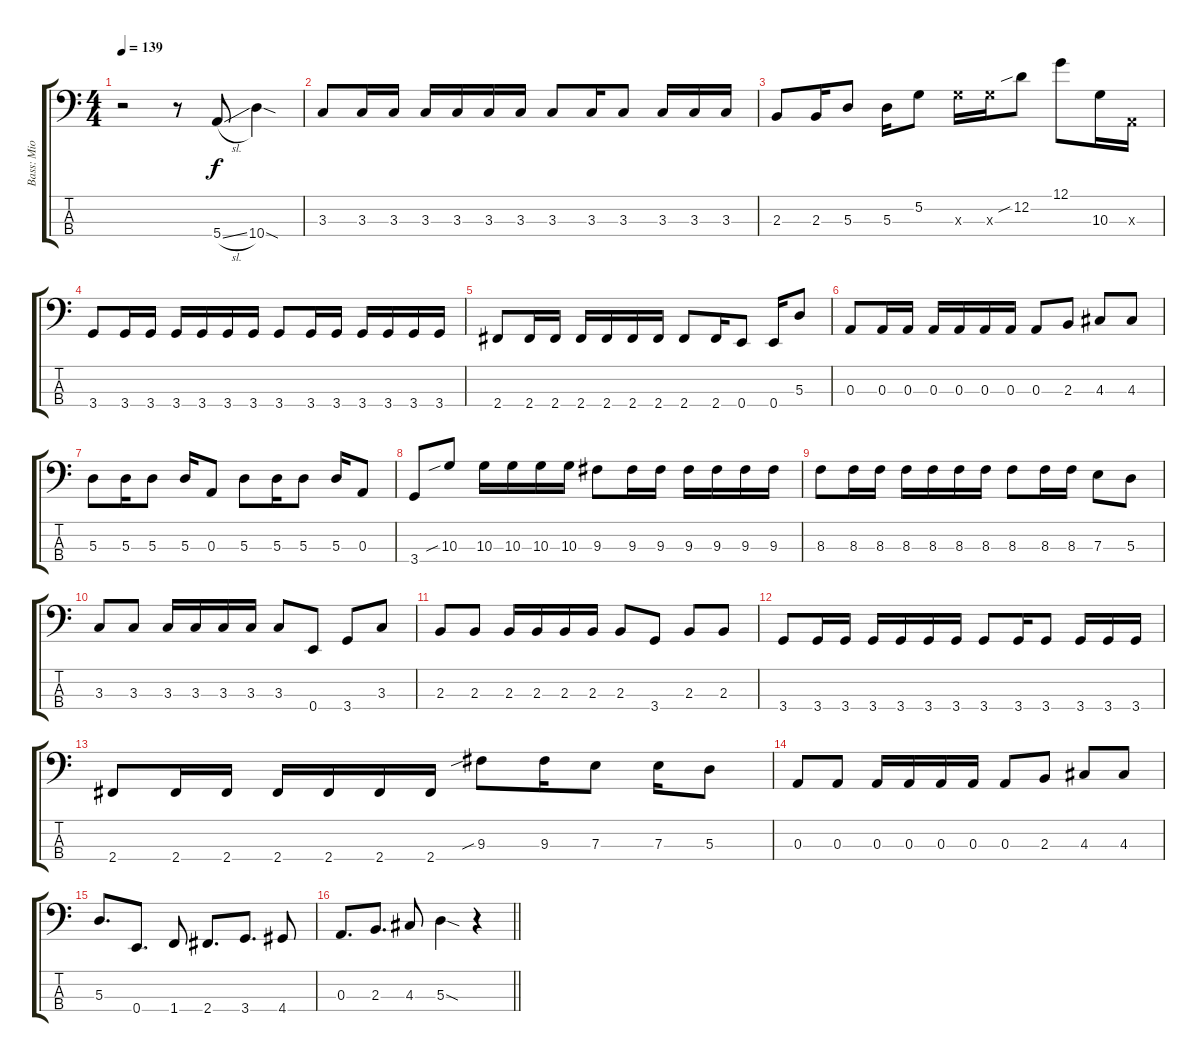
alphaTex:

\track ("Bass: Mio Akiyama" "Bass: Mio ") {instrument electricbassfinger}
\staff {score tabs}
\tuning (G2 D2 A1 E1) {hide}
\ts (4 4)
\tempo 139
\clef f4
\ks c
r.2{dy f} r.8 5.4{sl}.8 10.4{sod}.4 |
3.3.8 3.3.16 3.3.16 3.3.16 3.3.16 3.3.16 3.3.16 3.3.8 3.3.16 3.3.8 3.3.16 3.3.16 3.3.16 |
2.3.8 2.3.16 5.3.8 5.3.16 5.2.8 10.3{x}.16 10.3{x}.16 12.2{sib}.8 12.1.8 10.3.16 0.3{x}.16 |
3.4.8 3.4.16 3.4.16 3.4.16 3.4.16 3.4.16 3.4.16 3.4.8 3.4.16 3.4.16 3.4.16 3.4.16 3.4.16 3.4.16 |
2.4.8 2.4.16 2.4.16 2.4.16 2.4.16 2.4.16 2.4.16 2.4.8 2.4.16 0.4.8 0.4.16 5.3.8 |
0.3.8 0.3.16 0.3.16 0.3.16 0.3.16 0.3.16 0.3.16 0.3.8 2.3.8 4.3.8 4.3.8 |
5.3.8 5.3.16 5.3.8 5.3.16 0.3.8 5.3.8 5.3.16 5.3.8 5.3.16 0.3.8 |
3.4.8 10.3{sib}.8 10.3.16 10.3.16 10.3.16 10.3.16 9.3.8 9.3.16 9.3.16 9.3.16 9.3.16 9.3.16 9.3.16 |
8.3.8 8.3.16 8.3.16 8.3.16 8.3.16 8.3.16 8.3.16 8.3.8 8.3.16 8.3.16 7.3.8 5.3.8 |
3.3.8 3.3.8 3.3.16 3.3.16 3.3.16 3.3.16 3.3.8 0.4.8 3.4.8 3.3.8 |
2.3.8 2.3.8 2.3.16 2.3.16 2.3.16 2.3.16 2.3.8 3.4.8 2.3.8 2.3.8 |
3.4.8 3.4.16 3.4.16 3.4.16 3.4.16 3.4.16 3.4.16 3.4.8 3.4.16 3.4.8 3.4.16 3.4.16 3.4.16 |
2.4.8 2.4.16 2.4.16 2.4.16 2.4.16 2.4.16 2.4.16 9.3{sib}.8 9.3.16 7.3.8 7.3.16 5.3.8 |
0.3.8 0.3.8 0.3.16 0.3.16 0.3.16 0.3.16 0.3.8 2.3.8 4.3.8 4.3.8 |
5.3.8{d} 0.4.8{d} 1.4.8 2.4.8{d} 3.4.8{d} 4.4.8 |
\barLineRight lightlight
0.3.8{d} 2.3.8{d} 4.3.8 5.3{sod}.4 r.4
